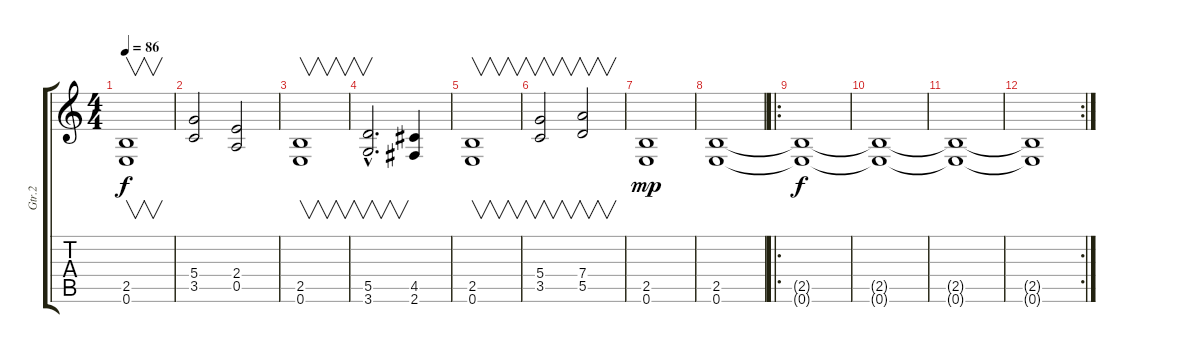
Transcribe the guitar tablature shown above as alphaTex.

\track ("Gtr.2" "Gtr.2") {instrument distortionguitar}
\staff {score tabs}
\tuning (E4 B3 G3 D3 A2 E2) {hide}
\ts (4 4)
\tempo 86
\clef g2
\ks c
(2.5 0.6).1{v dy f} |
(5.4 3.5).2 (2.4 0.5).2 |
(2.5 0.6).1{v} |
(5.5{hac} 3.6{hac}).2{v d} (4.5 2.6).4 |
(2.5 0.6).1{v} |
(5.4 3.5).2{v} (7.4 5.5).2{v} |
(2.5 0.6).1{dy mp} |
(2.5 0.6).1 |
\ro
(2.5{t} 0.6{t}).1{dy f} |
(2.5{t} 0.6{t}).1 |
(2.5{t} 0.6{t}).1 |
\rc 2
(2.5{t} 0.6{t}).1
